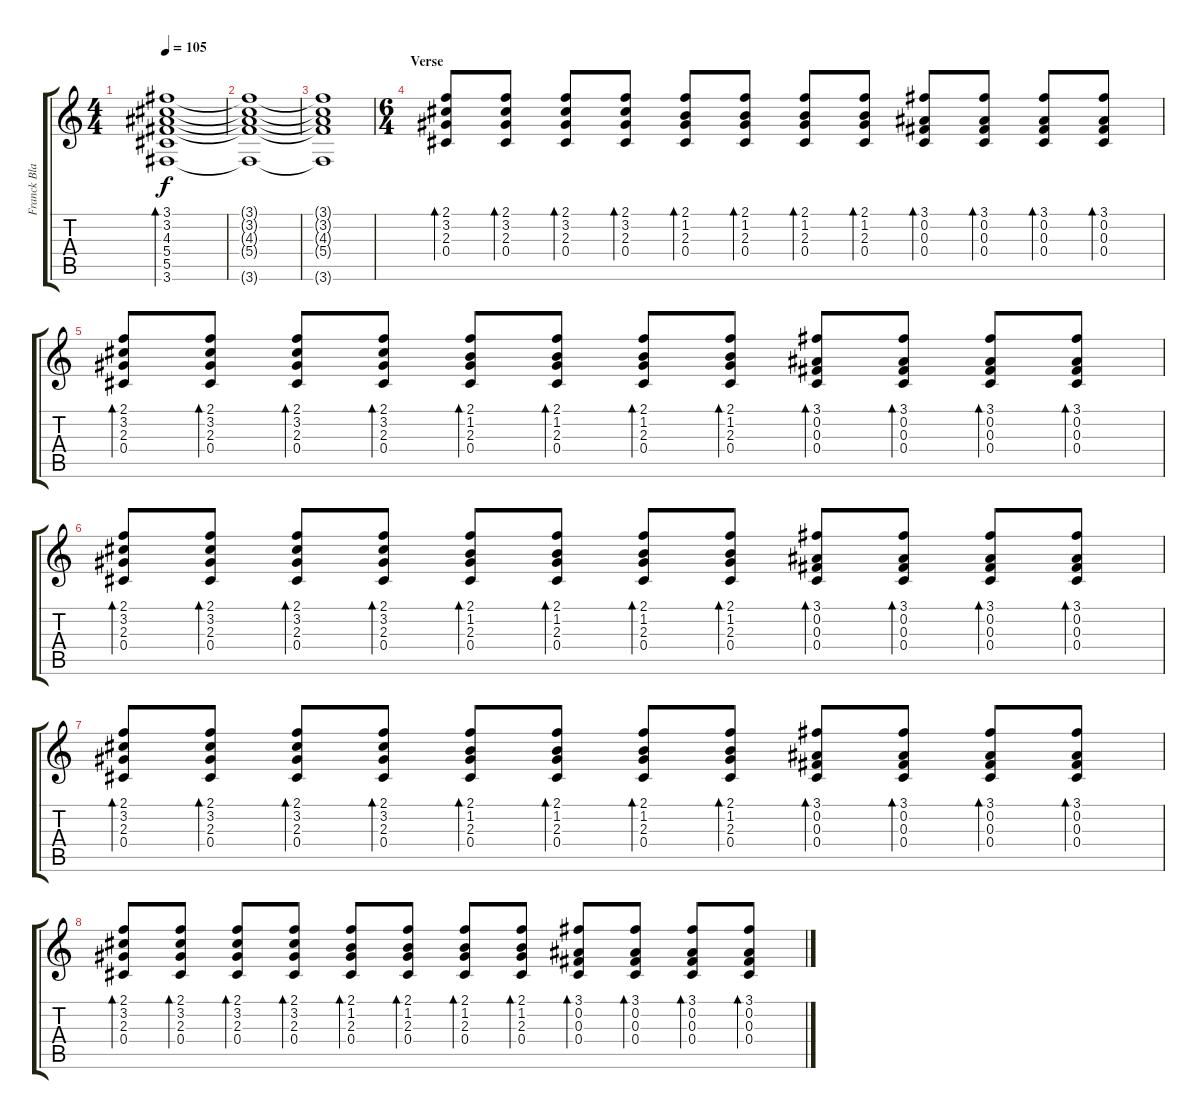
\track ("Franck Black" "Franck Bla") {instrument acousticguitarsteel}
\staff {score tabs}
\tuning (Eb4 Bb3 Gb3 Db3 Ab2 Eb2) {hide}
\ts (4 4)
\tempo 105
\clef g2
\ks c
(3.1 3.2 4.3 5.4 5.5 3.6).1{bd 60 dy f volume 0} |
(3.1{t} 3.2{t} 4.3{t} 5.4{t} 3.6{t}).1 |
(3.1{t} 3.2{t} 4.3{t} 5.4{t} 3.6{t}).1 |
\ts (6 4)
\section ("" "Verse")
(2.1 3.2 2.3 0.4).8{bd 60 volume 10} (2.1 3.2 2.3 0.4).8{bd 60} (2.1 3.2 2.3 0.4).8{bd 60} (2.1 3.2 2.3 0.4).8{bd 60} (2.1 1.2 2.3 0.4).8{bd 60} (2.1 1.2 2.3 0.4).8{bd 60} (2.1 1.2 2.3 0.4).8{bd 60} (2.1 1.2 2.3 0.4).8{bd 60} (3.1 0.2 0.3 0.4).8{bd 60} (3.1 0.2 0.3 0.4).8{bd 60} (3.1 0.2 0.3 0.4).8{bd 60} (3.1 0.2 0.3 0.4).8{bd 60} |
(2.1 3.2 2.3 0.4).8{bd 60} (2.1 3.2 2.3 0.4).8{bd 60} (2.1 3.2 2.3 0.4).8{bd 60} (2.1 3.2 2.3 0.4).8{bd 60} (2.1 1.2 2.3 0.4).8{bd 60} (2.1 1.2 2.3 0.4).8{bd 60} (2.1 1.2 2.3 0.4).8{bd 60} (2.1 1.2 2.3 0.4).8{bd 60} (3.1 0.2 0.3 0.4).8{bd 60} (3.1 0.2 0.3 0.4).8{bd 60} (3.1 0.2 0.3 0.4).8{bd 60} (3.1 0.2 0.3 0.4).8{bd 60} |
(2.1 3.2 2.3 0.4).8{bd 60} (2.1 3.2 2.3 0.4).8{bd 60} (2.1 3.2 2.3 0.4).8{bd 60} (2.1 3.2 2.3 0.4).8{bd 60} (2.1 1.2 2.3 0.4).8{bd 60} (2.1 1.2 2.3 0.4).8{bd 60} (2.1 1.2 2.3 0.4).8{bd 60} (2.1 1.2 2.3 0.4).8{bd 60} (3.1 0.2 0.3 0.4).8{bd 60} (3.1 0.2 0.3 0.4).8{bd 60} (3.1 0.2 0.3 0.4).8{bd 60} (3.1 0.2 0.3 0.4).8{bd 60} |
(2.1 3.2 2.3 0.4).8{bd 60} (2.1 3.2 2.3 0.4).8{bd 60} (2.1 3.2 2.3 0.4).8{bd 60} (2.1 3.2 2.3 0.4).8{bd 60} (2.1 1.2 2.3 0.4).8{bd 60} (2.1 1.2 2.3 0.4).8{bd 60} (2.1 1.2 2.3 0.4).8{bd 60} (2.1 1.2 2.3 0.4).8{bd 60} (3.1 0.2 0.3 0.4).8{bd 60} (3.1 0.2 0.3 0.4).8{bd 60} (3.1 0.2 0.3 0.4).8{bd 60} (3.1 0.2 0.3 0.4).8{bd 60} |
(2.1 3.2 2.3 0.4).8{bd 60} (2.1 3.2 2.3 0.4).8{bd 60} (2.1 3.2 2.3 0.4).8{bd 60} (2.1 3.2 2.3 0.4).8{bd 60} (2.1 1.2 2.3 0.4).8{bd 60} (2.1 1.2 2.3 0.4).8{bd 60} (2.1 1.2 2.3 0.4).8{bd 60} (2.1 1.2 2.3 0.4).8{bd 60} (3.1 0.2 0.3 0.4).8{bd 60} (3.1 0.2 0.3 0.4).8{bd 60} (3.1 0.2 0.3 0.4).8{bd 60} (3.1 0.2 0.3 0.4).8{bd 60}
